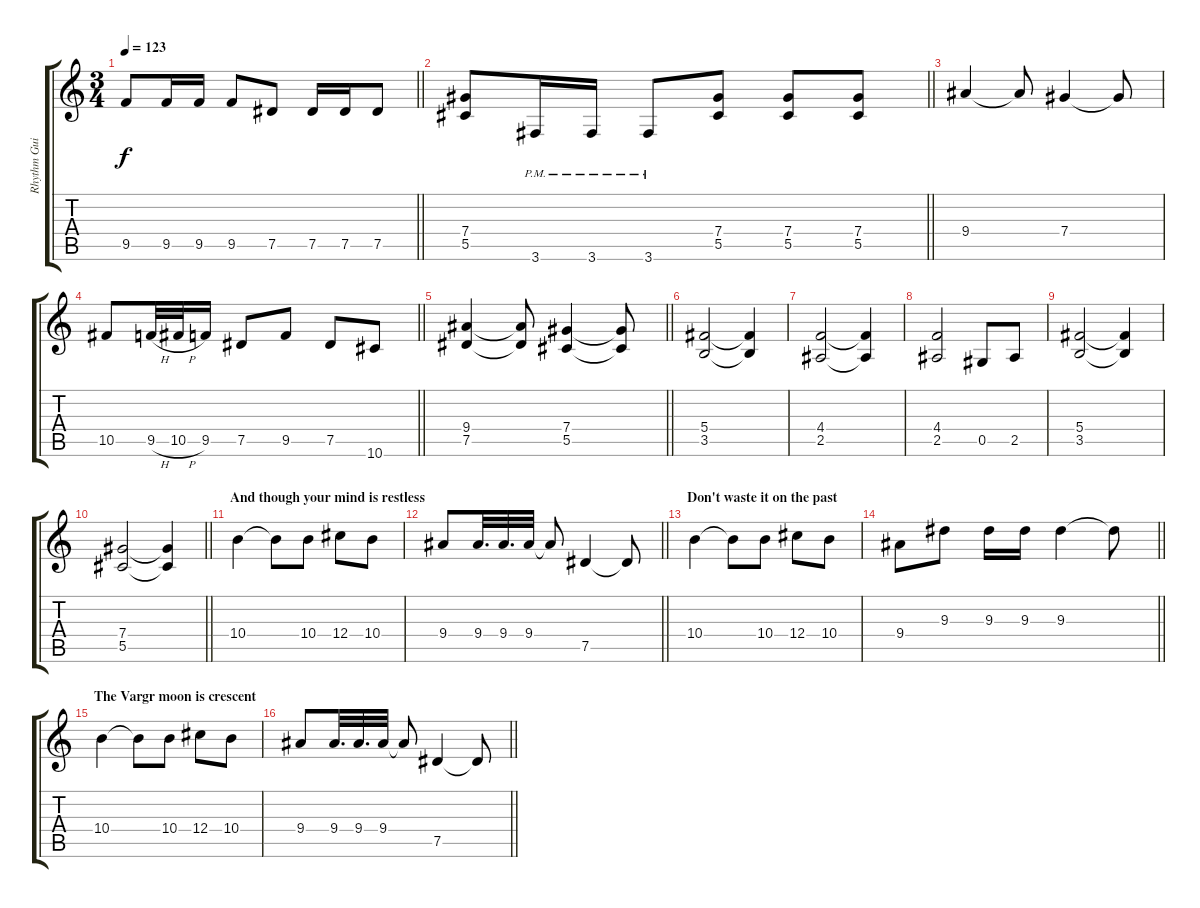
\track ("Rhythm Guitar" "Rhythm Gui") {instrument distortionguitar}
\staff {score tabs}
\tuning (Eb4 Bb3 Gb3 Db3 Ab2 Eb2) {hide}
\ts (3 4)
\tempo 123
\clef g2
\barLineRight lightlight
\ks c
9.5.8{dy f} 9.5.16 9.5.16 9.5.8 7.5.8 7.5.16 7.5.16 7.5.8 |
\barLineRight lightlight
(7.4 5.5).8 3.6{pm}.16 3.6{pm}.16 3.6{pm}.8 (7.4 5.5).8 (7.4 5.5).8 (7.4 5.5).8 |
9.4.4 9.4{t}.8 7.4.4 7.4{t}.8 |
\barLineRight lightlight
10.5.8 9.5{h}.32 10.5{h}.32 9.5.16 7.5.8 9.5.8 7.5.8 10.6.8 |
\barLineRight lightlight
(9.4 7.5).4 (9.4{t} 7.5{t}).8 (7.4 5.5).4 (7.4{t} 5.5{t}).8 |
(5.4 3.5).2 (5.4{t} 3.5{t}).4 |
(4.4 2.5).2 (4.4{t} 2.5{t}).4 |
(4.4 2.5).2 0.5.8 2.5.8 |
(5.4 3.5).2 (5.4{t} 3.5{t}).4 |
\barLineRight lightlight
(7.4 5.5).2 (7.4{t} 5.5{t}).4 |
\section ("" "And though your mind is restless")
10.4.4 10.4{t}.8 10.4.8 12.4.8 10.4.8 |
\barLineRight lightlight
9.4.8 9.4.32{d} 9.4.32{d} 9.4.32 9.4{t}.8 7.5.4 7.5{t}.8 |
\section ("" "Don't waste it on the past ")
10.4.4 10.4{t}.8 10.4.8 12.4.8 10.4.8 |
\barLineRight lightlight
9.4.8 9.3.8 9.3.16 9.3.16 9.3.4 9.3{t}.8 |
\section ("" "The Vargr moon is crescent")
10.4.4 10.4{t}.8 10.4.8 12.4.8 10.4.8 |
\barLineRight lightlight
9.4.8 9.4.32{d} 9.4.32{d} 9.4.32 9.4{t}.8 7.5.4 7.5{t}.8
